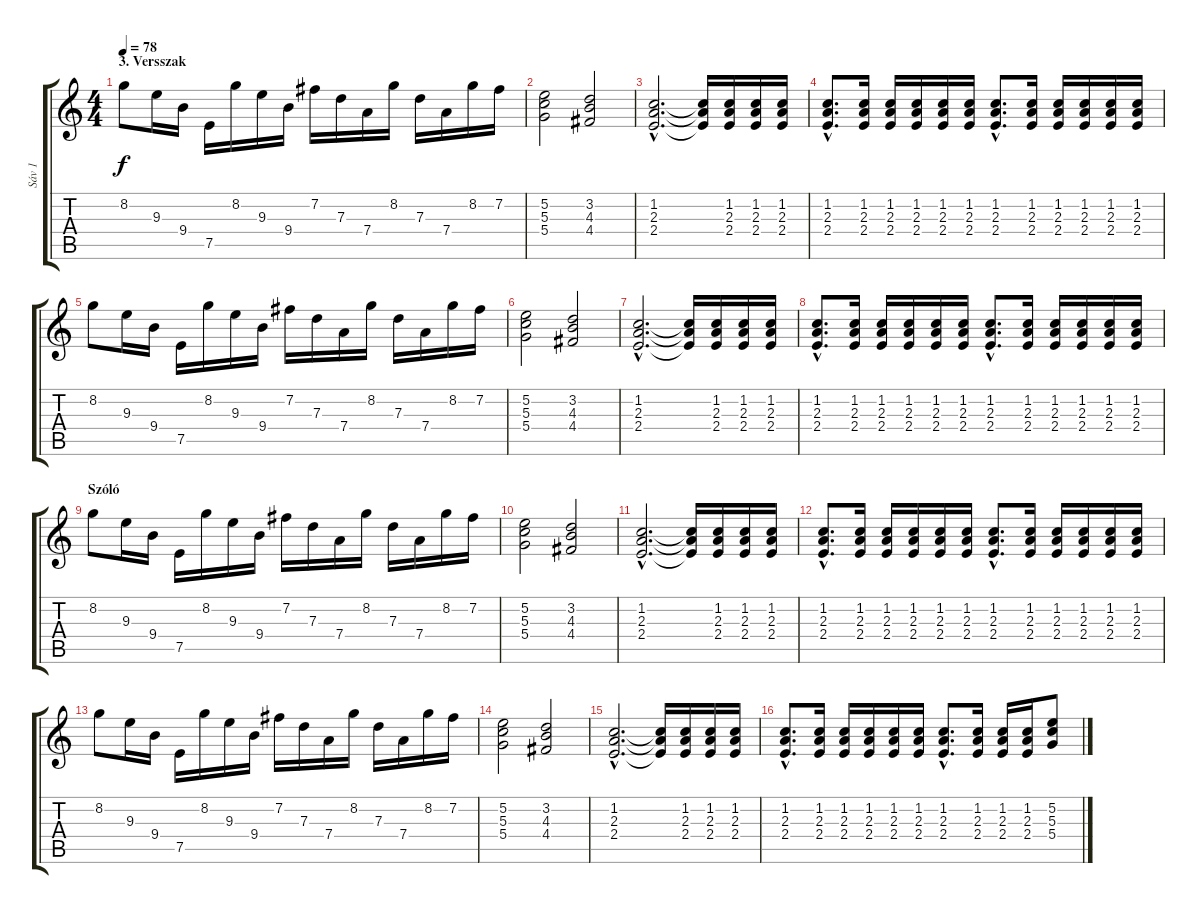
\track ("Sáv 1" "Sáv 1") {instrument acousticguitarsteel}
\staff {score tabs}
\tuning (E4 B3 G3 D3 A2 E2) {hide}
\ts (4 4)
\section ("" "3. Versszak")
\tempo 78
\clef g2
\ks c
8.2.8{dy f} 9.3.16 9.4.16 7.5.16 8.2.16 9.3.16 9.4.16 7.2.16 7.3.16 7.4.16 8.2.16 7.3.16 7.4.16 8.2.16 7.2.16 |
(5.2 5.3 5.4).2 (3.2 4.3 4.4).2{volume 6} |
(1.2{hac} 2.3{hac} 2.4{hac}).2{d} (1.2{t} 2.3{t} 2.4{t}).16 (1.2 2.3 2.4).16 (1.2 2.3 2.4).16 (1.2 2.3 2.4).16 |
(1.2{hac} 2.3{hac} 2.4{hac}).8{d} (1.2 2.3 2.4).16 (1.2 2.3 2.4).16 (1.2 2.3 2.4).16 (1.2 2.3 2.4).16 (1.2 2.3 2.4).16 (1.2{hac} 2.3{hac} 2.4{hac}).8{d} (1.2 2.3 2.4).16 (1.2 2.3 2.4).16 (1.2 2.3 2.4).16 (1.2 2.3 2.4).16 (1.2 2.3 2.4).16 |
8.2.8 9.3.16 9.4.16 7.5.16 8.2.16 9.3.16 9.4.16 7.2.16 7.3.16 7.4.16 8.2.16 7.3.16 7.4.16 8.2.16 7.2.16 |
(5.2 5.3 5.4).2 (3.2 4.3 4.4).2{volume 6} |
(1.2{hac} 2.3{hac} 2.4{hac}).2{d} (1.2{t} 2.3{t} 2.4{t}).16 (1.2 2.3 2.4).16 (1.2 2.3 2.4).16 (1.2 2.3 2.4).16 |
(1.2{hac} 2.3{hac} 2.4{hac}).8{d} (1.2 2.3 2.4).16 (1.2 2.3 2.4).16 (1.2 2.3 2.4).16 (1.2 2.3 2.4).16 (1.2 2.3 2.4).16 (1.2{hac} 2.3{hac} 2.4{hac}).8{d} (1.2 2.3 2.4).16 (1.2 2.3 2.4).16 (1.2 2.3 2.4).16 (1.2 2.3 2.4).16 (1.2 2.3 2.4).16 |
\section ("" "Szóló")
8.2.8 9.3.16 9.4.16 7.5.16 8.2.16 9.3.16 9.4.16 7.2.16 7.3.16 7.4.16 8.2.16 7.3.16 7.4.16 8.2.16 7.2.16 |
(5.2 5.3 5.4).2 (3.2 4.3 4.4).2{volume 6} |
(1.2{hac} 2.3{hac} 2.4{hac}).2{d} (1.2{t} 2.3{t} 2.4{t}).16 (1.2 2.3 2.4).16 (1.2 2.3 2.4).16 (1.2 2.3 2.4).16 |
(1.2{hac} 2.3{hac} 2.4{hac}).8{d} (1.2 2.3 2.4).16 (1.2 2.3 2.4).16 (1.2 2.3 2.4).16 (1.2 2.3 2.4).16 (1.2 2.3 2.4).16 (1.2{hac} 2.3{hac} 2.4{hac}).8{d} (1.2 2.3 2.4).16 (1.2 2.3 2.4).16 (1.2 2.3 2.4).16 (1.2 2.3 2.4).16 (1.2 2.3 2.4).16 |
8.2.8 9.3.16 9.4.16 7.5.16 8.2.16 9.3.16 9.4.16 7.2.16 7.3.16 7.4.16 8.2.16 7.3.16 7.4.16 8.2.16 7.2.16 |
(5.2 5.3 5.4).2 (3.2 4.3 4.4).2{volume 6} |
(1.2{hac} 2.3{hac} 2.4{hac}).2{d} (1.2{t} 2.3{t} 2.4{t}).16 (1.2 2.3 2.4).16 (1.2 2.3 2.4).16 (1.2 2.3 2.4).16 |
(1.2{hac} 2.3{hac} 2.4{hac}).8{d} (1.2 2.3 2.4).16 (1.2 2.3 2.4).16 (1.2 2.3 2.4).16 (1.2 2.3 2.4).16 (1.2 2.3 2.4).16 (1.2{hac} 2.3{hac} 2.4{hac}).8{d} (1.2 2.3 2.4).16 (1.2 2.3 2.4).16 (1.2 2.3 2.4).16 (5.2{sl} 5.3{sl} 5.4{sl}).8
